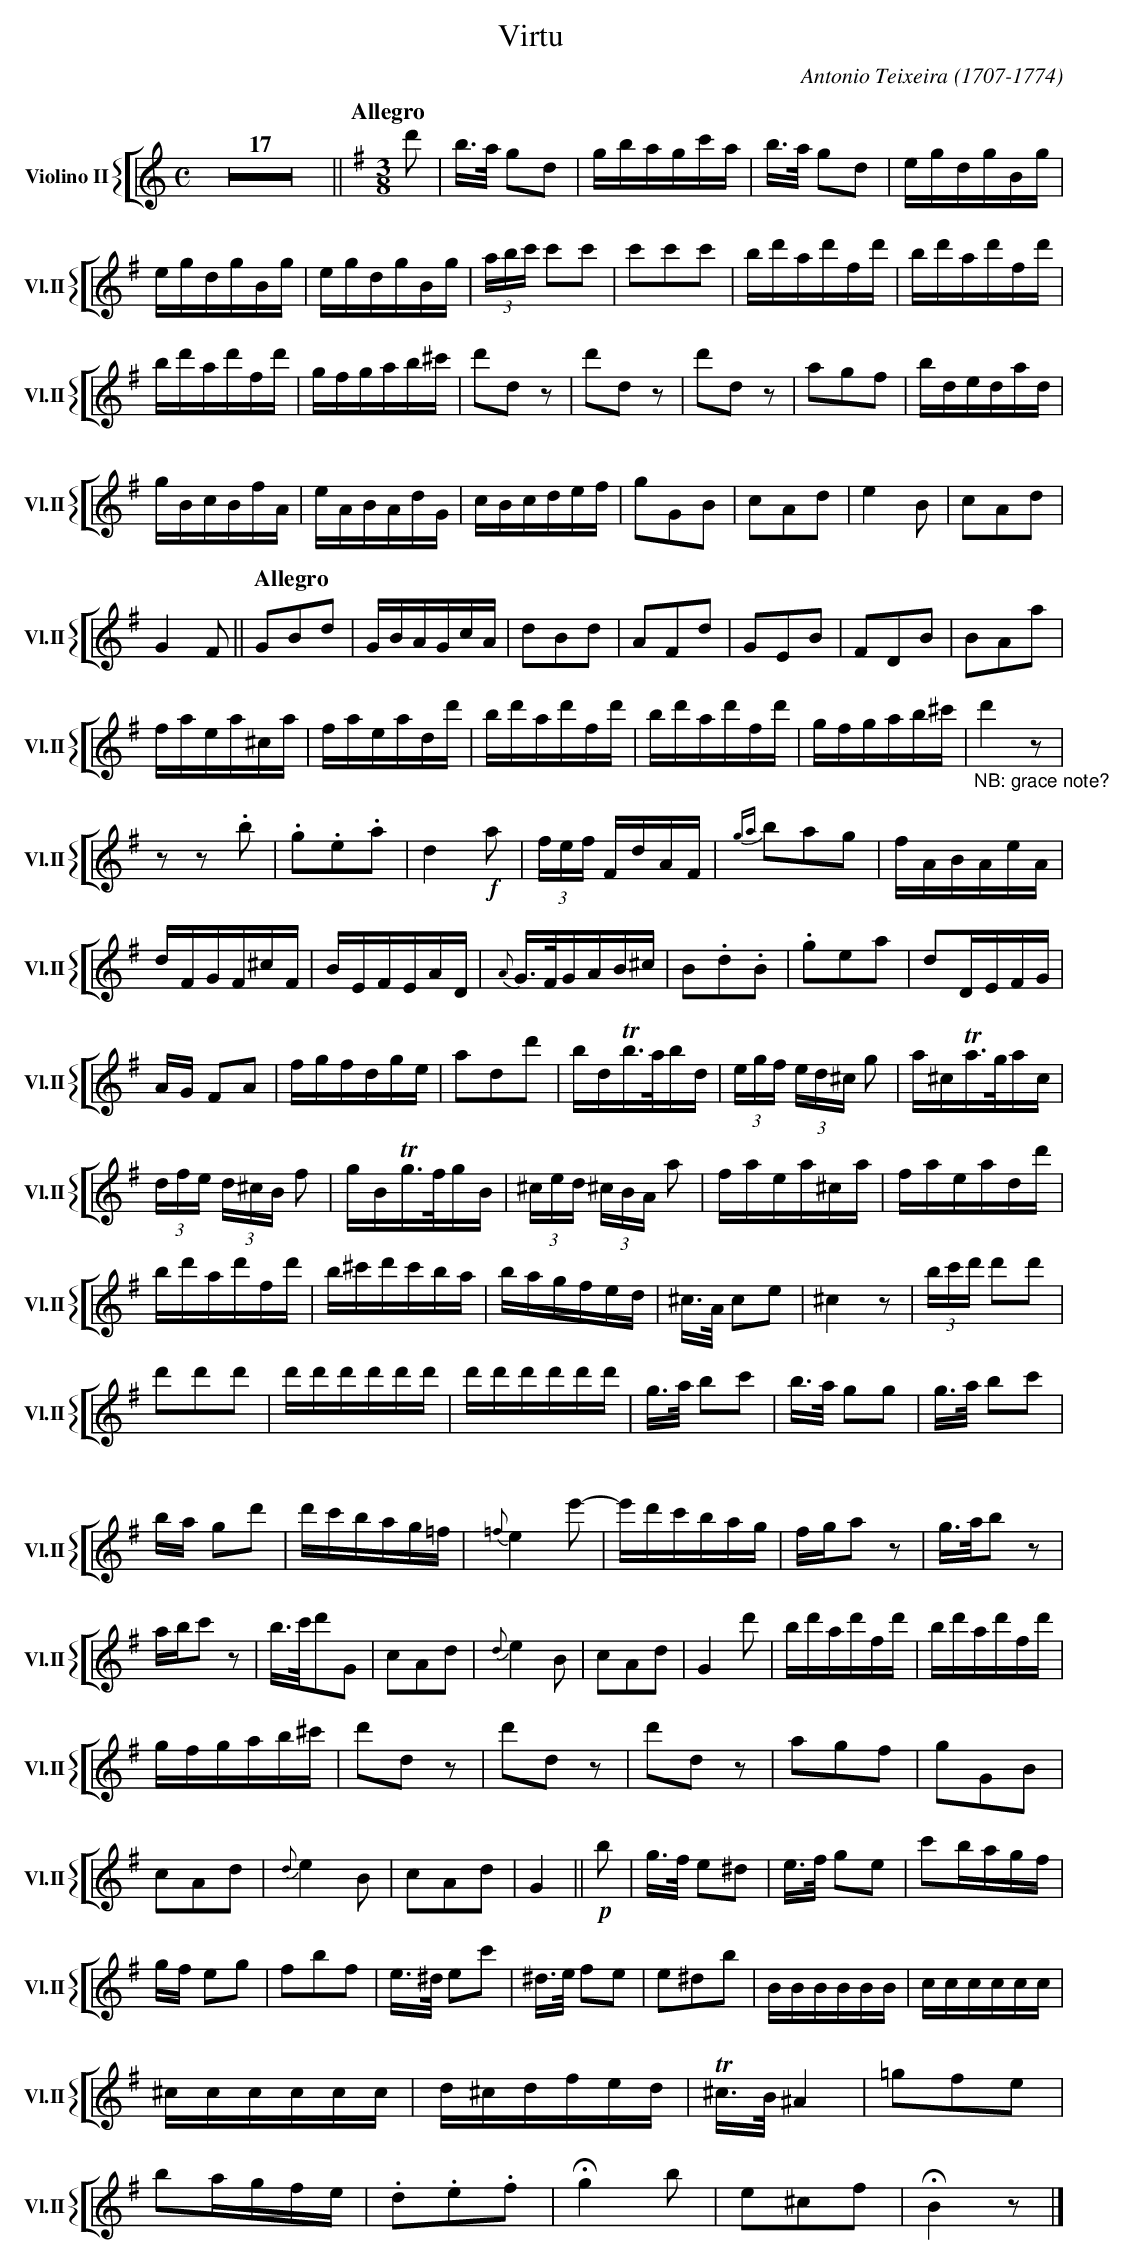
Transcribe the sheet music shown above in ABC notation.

X:1
T:Virtu
C:Antonio Teixeira (1707-1774)
M:C
L:1/8
K:C
V: 8 clef=treble name="Violino II" sname="Vl.II"
%%staves [{ 8 }]
     Z17 || \
[Q:"Allegro"][M:3/8][K:G] [L:1/8] d' | b/>a/ gd | g/b/a/g/c'/a/ | b/>a/ gd | \
     e/g/d/g/B/g/ | e/g/d/g/B/g/ | e/g/d/g/B/g/ | (3:a/b/c'/ c'c' | c'c'c' | \
     b/d'/a/d'/f/d'/ | b/d'/a/d'/f/d'/ | b/d'/a/d'/f/d'/ | g/f/g/a/b/^c'/ | d'dz |d'dz |d'dz | agf  | \
     b/d/e/d/a/d/ | g/B/c/B/f/A/ | e/A/B/A/d/G/ | c/B/c/d/e/f/ | gGB | cAd | e2B | cAd | G2F || \
[Q:"Allegro"] GBd | G/B/A/G/c/A/ | dBd | AFd | GEB | FDB | BAa | \
     f/a/e/a/^c/a/ | f/a/e/a/d/d'/ |  b/d'/a/d'/f/d'/ | b/d'/a/d'/f/d'/ | \
     g/f/g/a/b/^c'/ | "_NB: grace note?" d'2z | zz.b | .g.e.a | d2!f!a | (3f/e/f/ F/d/A/F/ | {ga} bag | \
     f/A/B/A/e/A/ | d/F/G/F/^c/F/ | B/E/F/E/A/D/ | {A}G/>F/G/A/B/^c/ | B.d.B | .gea | dD/E/F/G/ | A/G/ FA | f/g/f/d/g/e/ | \
     add'| b/d/!trill!b/>a/b/d/ | (3e/g/f/ (3e/d/^c/ g | a/^c/!trill!a/>g/a/c/ | (3d/f/e/  (3d/^c/B/ f | \
     g/B/!trill!g/>f/g/B/ | (3^c/e/d/ (3^c/B/A/ a  |  f/a/e/a/^c/a/ | f/a/e/a/d/d'/ |  b/d'/a/d'/f/d'/ |  b/^c'/d'/c'/b/a/ | \
     b/a/g/f/e/d/ | ^c/>A/ ce  | ^c2z | (3b/c'/d'/ d'd' | d'd'd'| d'/d'/d'/d'/d'/d'/ | d'/d'/d'/d'/d'/d'/ | \
     g/>a/ bc' | b/>a/ gg | g/>a/ bc' | b/a/ gd' |  d'/c'/b/a/g/=f/ | {=f}e2e'- | e'/d'/c'/b/a/g/ |\
     f/g/az | g/>a/bz| a/b/c'z| b/>c'/d'G | cAd | {d}e2B|cAd|G2d'| b/d'/a/d'/f/d'/ | b/d'/a/d'/f/d'/ | \
     g/f/g/a/b/^c'/ | d'dz |d'dz |d'dz | agf | gGB|cAd| {d}e2B|cAd|G2 || \
     !p!b | g/>f/ e^d | e/>f/ ge | c'b/a/g/f/ | g/f/ eg | fbf|e/>^d/ ec'| ^d/>e/ fe | e^db | B/B/B/B/B/B/ | c/c/c/c/c/c/ | \
     ^c/c/c/c/c/c/ | d/^c/d/f/e/d/ | !trill!^c/>B/ ^A2 | =gfe | ba/g/f/e/ | .d.e.f | \
     !fermata!g2b | e^cf | !fermata!B2z |]
